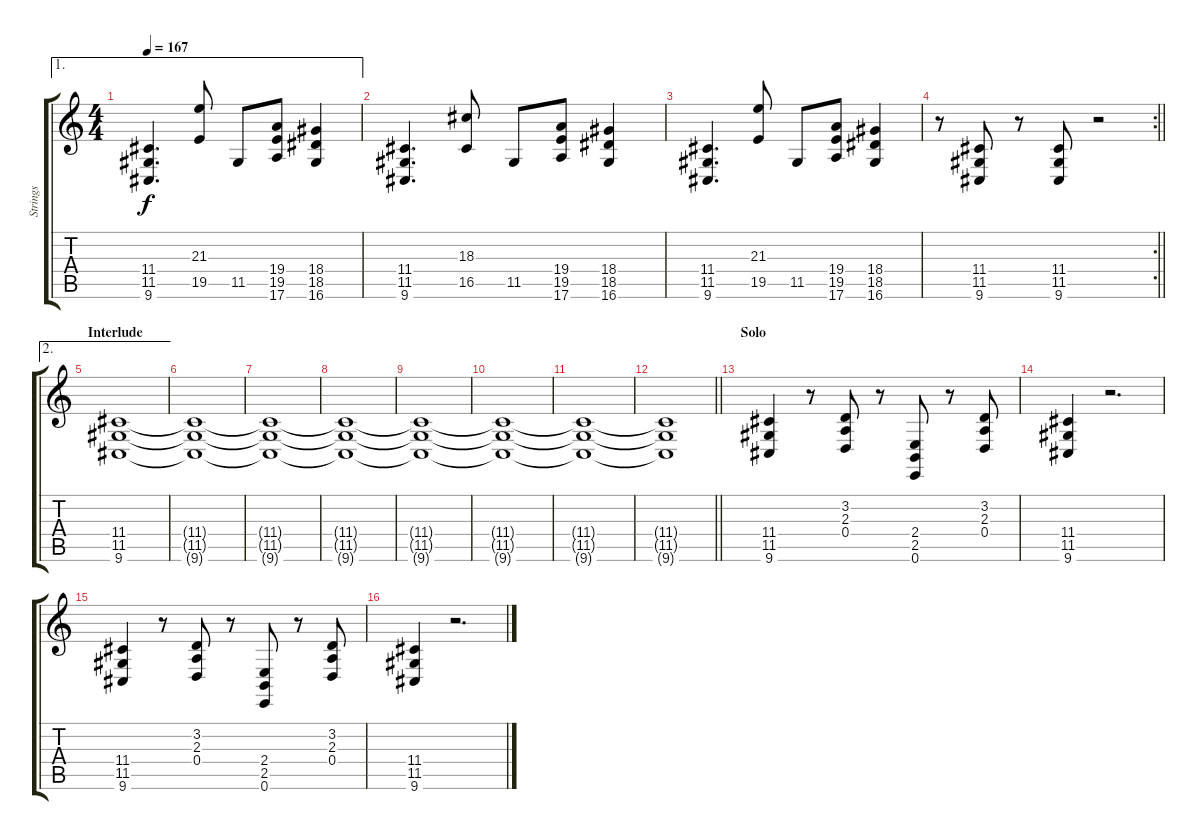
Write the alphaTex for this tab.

\track ("Strings" "Strings") {instrument stringensemble1}
\staff {score tabs}
\tuning (E4 B3 G3 D3 A2 E2) {hide}
\ae 1
\ts (4 4)
\tempo 167
\clef g2
\ks c
(11.4 11.5 9.6).4{d dy f volume 10} (21.3 19.5).8 11.5.8 (19.4 19.5 17.6).8 (18.4 18.5 16.6).4 |
(11.4 11.5 9.6).4{d} (18.3 16.5).8 11.5.8 (19.4 19.5 17.6).8 (18.4 18.5 16.6).4 |
(11.4 11.5 9.6).4{d} (21.3 19.5).8 11.5.8 (19.4 19.5 17.6).8 (18.4 18.5 16.6).4 |
\rc 2
\barLineRight lightlight
r.8 (11.4 11.5 9.6).8 r.8 (11.4 11.5 9.6).8 r.2 |
\ae 2
\section ("" "Interlude")
(11.4 11.5 9.6).1{volume 4} |
(11.4{t} 11.5{t} 9.6{t}).1 |
(11.4{t} 11.5{t} 9.6{t}).1 |
(11.4{t} 11.5{t} 9.6{t}).1 |
(11.4{t} 11.5{t} 9.6{t}).1 |
(11.4{t} 11.5{t} 9.6{t}).1 |
(11.4{t} 11.5{t} 9.6{t}).1 |
\barLineRight lightlight
(11.4{t} 11.5{t} 9.6{t}).1 |
\section ("" "Solo")
(11.4 11.5 9.6).4{volume 13} r.8 (3.2 2.3 0.4).8 r.8 (2.4 2.5 0.6).8 r.8 (3.2 2.3 0.4).8 |
(11.4 11.5 9.6).4 r.2{d} |
(11.4 11.5 9.6).4 r.8 (3.2 2.3 0.4).8 r.8 (2.4 2.5 0.6).8 r.8 (3.2 2.3 0.4).8 |
(11.4 11.5 9.6).4 r.2{d}
